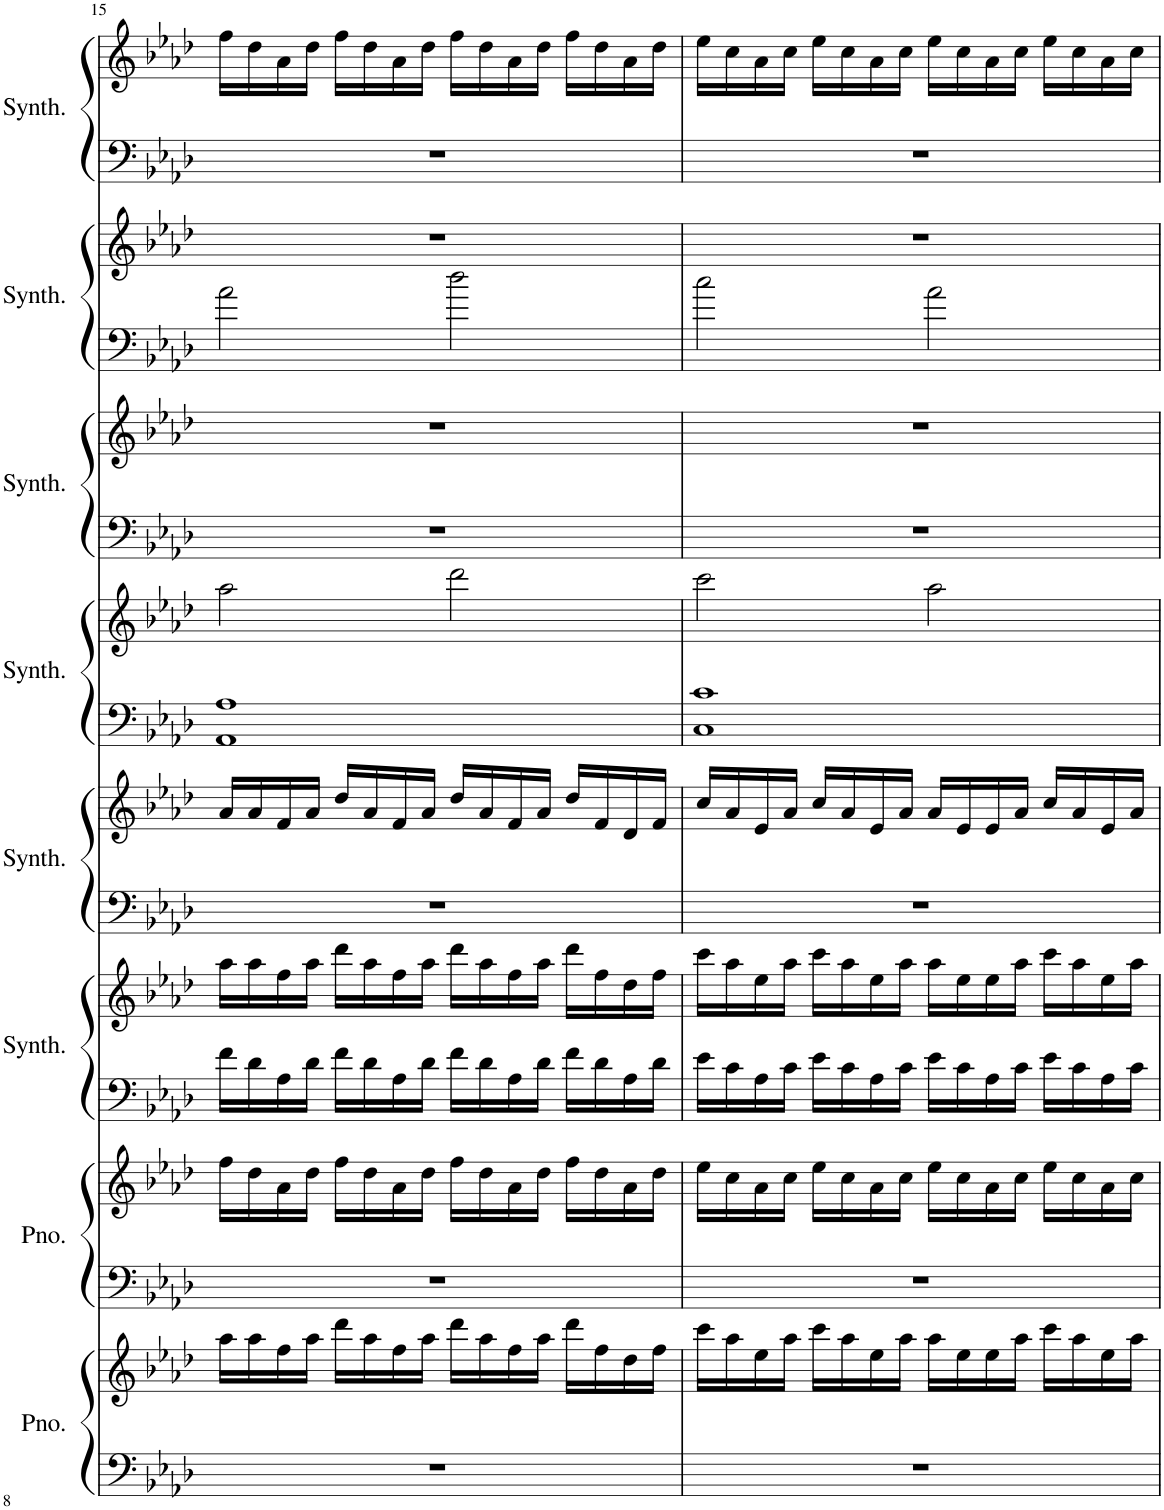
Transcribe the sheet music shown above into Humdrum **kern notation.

**kern	**kern	**kern	**kern	**kern	**kern	**kern	**kern	**kern	**kern	**kern	**kern	**kern	**kern	**kern	**kern
*part8	*part8	*part7	*part7	*part6	*part6	*part5	*part5	*part4	*part4	*part3	*part3	*part2	*part2	*part1	*part1
*staff16	*staff15	*staff14	*staff13	*staff12	*staff11	*staff10	*staff9	*staff8	*staff7	*staff6	*staff5	*staff4	*staff3	*staff2	*staff1
*I"Piano	*	*I"Piano	*	*I"Saw Synthesizer	*	*I"Square Synthesizer	*	*I"Metallic Synthesizer	*	*I"Poly Synthesizer	*	*I"New Age Synthesizer	*	*I"Saw Synthesizer	*
*I'Pno.	*	*I'Pno.	*	*I'Synth.	*	*I'Synth.	*	*I'Synth.	*	*I'Synth.	*	*I'Synth.	*	*I'Synth.	*
!!LO:PB:g=z
*clefF4	*clefG2	*clefF4	*clefG2	*clefF4	*clefG2	*clefF4	*clefG2	*clefF4	*clefG2	*clefF4	*clefG2	*clefF4	*clefG2	*clefF4	*clefG2
*k[b-e-a-d-]	*k[b-e-a-d-]	*k[b-e-a-d-]	*k[b-e-a-d-]	*k[b-e-a-d-]	*k[b-e-a-d-]	*k[b-e-a-d-]	*k[b-e-a-d-]	*k[b-e-a-d-]	*k[b-e-a-d-]	*k[b-e-a-d-]	*k[b-e-a-d-]	*k[b-e-a-d-]	*k[b-e-a-d-]	*k[b-e-a-d-]	*k[b-e-a-d-]
*M4/4	*M4/4	*M4/4	*M4/4	*M4/4	*M4/4	*M4/4	*M4/4	*M4/4	*M4/4	*M4/4	*M4/4	*M4/4	*M4/4	*M4/4	*M4/4
=15	=15	=15	=15	=15	=15	=15	=15	=15	=15	=15	=15	=15	=15	=15	=15
1r	16aa-\LL	1r	16ff\LL	16f\LL	16aa-\LL	1r	16a-/LL	1AA- 1A-	2aa-\	1r	1r	2a-\	1r	1r	16ff\LL
.	16aa-\	.	16dd-\	16d-\	16aa-\	.	16a-/	.	.	.	.	.	.	.	16dd-\
.	16ff\	.	16a-\	16A-\	16ff\	.	16f/	.	.	.	.	.	.	.	16a-\
.	16aa-\JJ	.	16dd-\JJ	16d-\JJ	16aa-\JJ	.	16a-/JJ	.	.	.	.	.	.	.	16dd-\JJ
.	16ddd-\LL	.	16ff\LL	16f\LL	16ddd-\LL	.	16dd-/LL	.	.	.	.	.	.	.	16ff\LL
.	16aa-\	.	16dd-\	16d-\	16aa-\	.	16a-/	.	.	.	.	.	.	.	16dd-\
.	16ff\	.	16a-\	16A-\	16ff\	.	16f/	.	.	.	.	.	.	.	16a-\
.	16aa-\JJ	.	16dd-\JJ	16d-\JJ	16aa-\JJ	.	16a-/JJ	.	.	.	.	.	.	.	16dd-\JJ
.	16ddd-\LL	.	16ff\LL	16f\LL	16ddd-\LL	.	16dd-/LL	.	2ddd-\	.	.	2dd-\	.	.	16ff\LL
.	16aa-\	.	16dd-\	16d-\	16aa-\	.	16a-/	.	.	.	.	.	.	.	16dd-\
.	16ff\	.	16a-\	16A-\	16ff\	.	16f/	.	.	.	.	.	.	.	16a-\
.	16aa-\JJ	.	16dd-\JJ	16d-\JJ	16aa-\JJ	.	16a-/JJ	.	.	.	.	.	.	.	16dd-\JJ
.	16ddd-\LL	.	16ff\LL	16f\LL	16ddd-\LL	.	16dd-/LL	.	.	.	.	.	.	.	16ff\LL
.	16ff\	.	16dd-\	16d-\	16ff\	.	16f/	.	.	.	.	.	.	.	16dd-\
.	16dd-\	.	16a-\	16A-\	16dd-\	.	16d-/	.	.	.	.	.	.	.	16a-\
.	16ff\JJ	.	16dd-\JJ	16d-\JJ	16ff\JJ	.	16f/JJ	.	.	.	.	.	.	.	16dd-\JJ
=16	=16	=16	=16	=16	=16	=16	=16	=16	=16	=16	=16	=16	=16	=16	=16
1r	16ccc\LL	1r	16ee-\LL	16e-\LL	16ccc\LL	1r	16cc/LL	1C 1c	2ccc\	1r	1r	2cc\	1r	1r	16ee-\LL
.	16aa-\	.	16cc\	16c\	16aa-\	.	16a-/	.	.	.	.	.	.	.	16cc\
.	16ee-\	.	16a-\	16A-\	16ee-\	.	16e-/	.	.	.	.	.	.	.	16a-\
.	16aa-\JJ	.	16cc\JJ	16c\JJ	16aa-\JJ	.	16a-/JJ	.	.	.	.	.	.	.	16cc\JJ
.	16ccc\LL	.	16ee-\LL	16e-\LL	16ccc\LL	.	16cc/LL	.	.	.	.	.	.	.	16ee-\LL
.	16aa-\	.	16cc\	16c\	16aa-\	.	16a-/	.	.	.	.	.	.	.	16cc\
.	16ee-\	.	16a-\	16A-\	16ee-\	.	16e-/	.	.	.	.	.	.	.	16a-\
.	16aa-\JJ	.	16cc\JJ	16c\JJ	16aa-\JJ	.	16a-/JJ	.	.	.	.	.	.	.	16cc\JJ
.	16aa-\LL	.	16ee-\LL	16e-\LL	16aa-\LL	.	16a-/LL	.	2aa-\	.	.	2a-\	.	.	16ee-\LL
.	16ee-\	.	16cc\	16c\	16ee-\	.	16e-/	.	.	.	.	.	.	.	16cc\
.	16ee-\	.	16a-\	16A-\	16ee-\	.	16e-/	.	.	.	.	.	.	.	16a-\
.	16aa-\JJ	.	16cc\JJ	16c\JJ	16aa-\JJ	.	16a-/JJ	.	.	.	.	.	.	.	16cc\JJ
.	16ccc\LL	.	16ee-\LL	16e-\LL	16ccc\LL	.	16cc/LL	.	.	.	.	.	.	.	16ee-\LL
.	16aa-\	.	16cc\	16c\	16aa-\	.	16a-/	.	.	.	.	.	.	.	16cc\
.	16ee-\	.	16a-\	16A-\	16ee-\	.	16e-/	.	.	.	.	.	.	.	16a-\
.	16aa-\JJ	.	16cc\JJ	16c\JJ	16aa-\JJ	.	16a-/JJ	.	.	.	.	.	.	.	16cc\JJ
=	=	=	=	=	=	=	=	=	=	=	=	=	=	=	=
*-	*-	*-	*-	*-	*-	*-	*-	*-	*-	*-	*-	*-	*-	*-	*-
